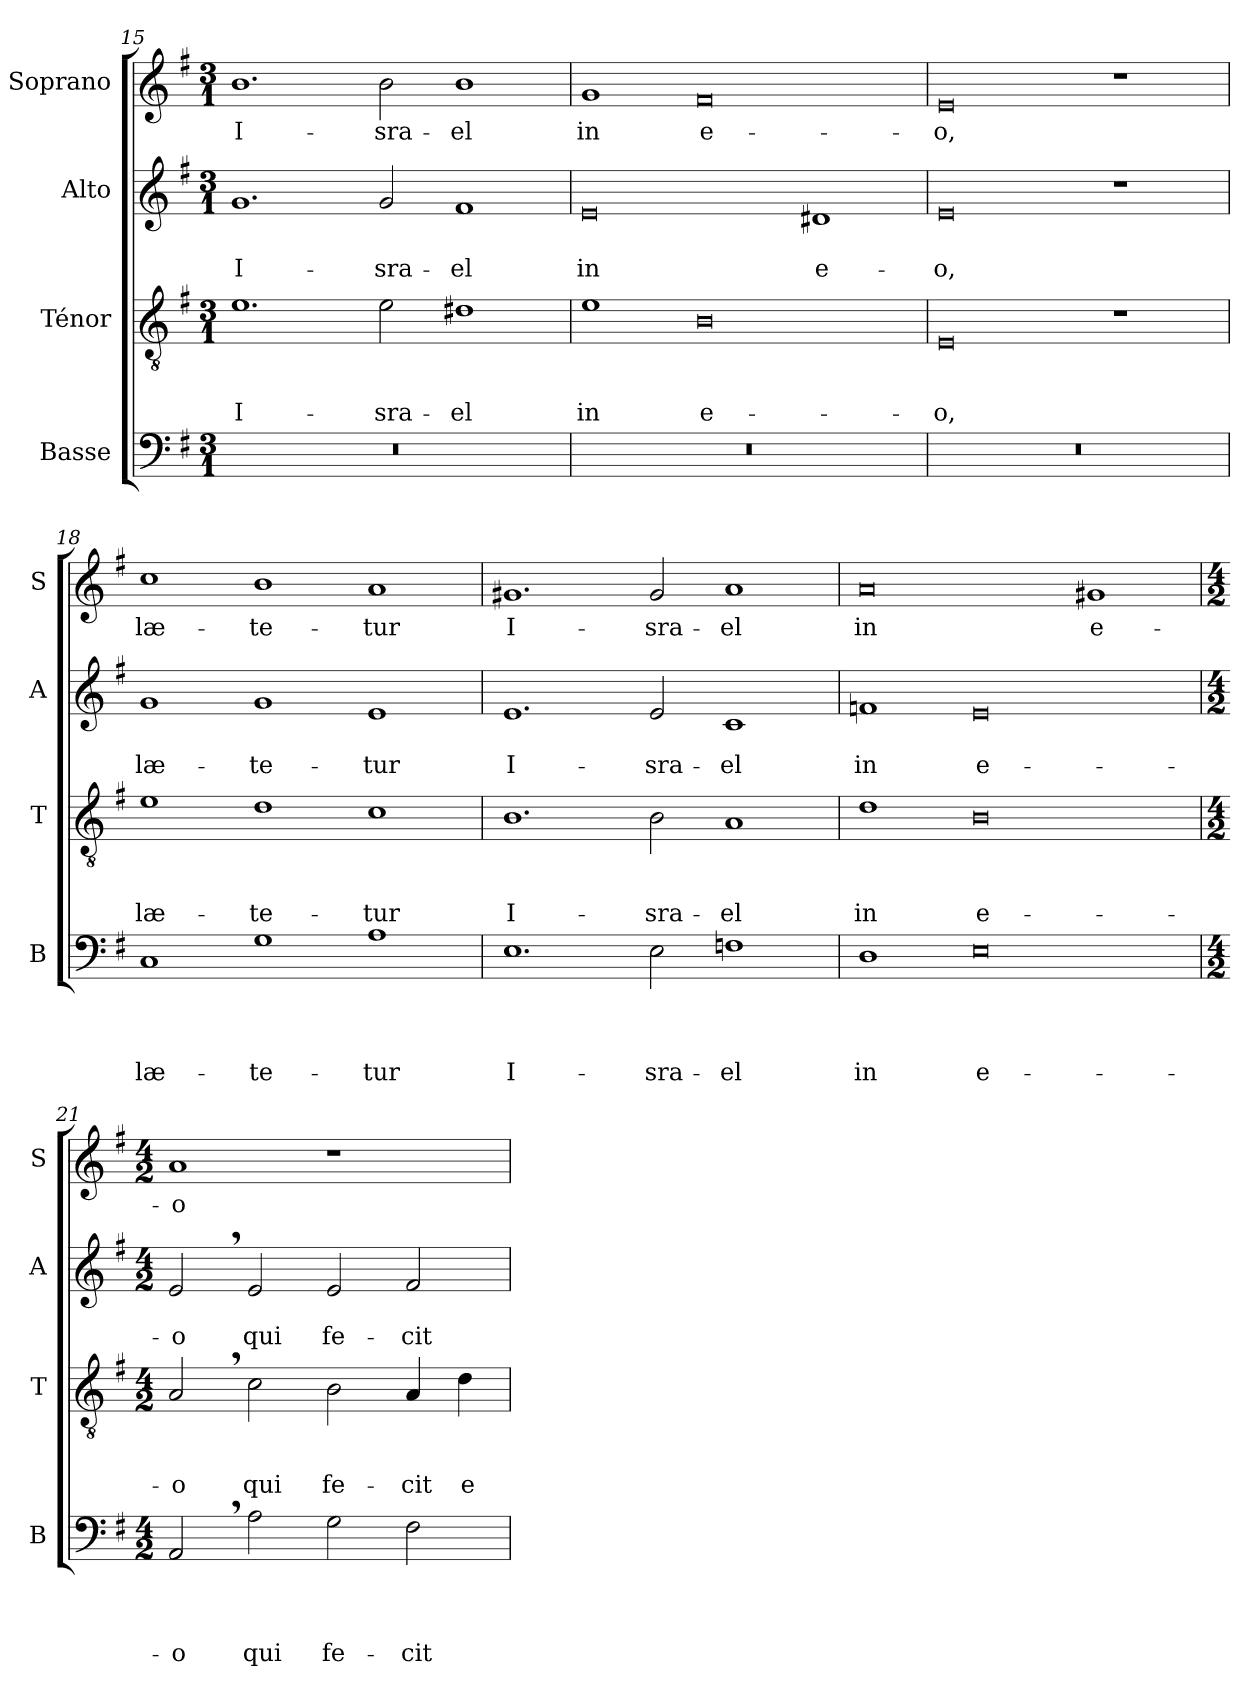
**kern	**text	**text	**text	**text	**kern	**text	**text	**text	**kern	**text	**text	**kern	**text
*part4	*part4	*part4	*part4	*part4	*part3	*part3	*part3	*part3	*part2	*part2	*part2	*part1	*part1
*staff4	*staff4	*staff4	*staff4	*staff4	*staff3	*staff3	*staff3	*staff3	*staff2	*staff2	*staff2	*staff1	*staff1
*I"Basse	*	*	*	*	*I"Ténor	*	*	*	*I"Alto	*	*	*I"Soprano	*
*I'B	*	*	*	*	*I'T	*	*	*	*I'A	*	*	*I'S	*
*clefF4	*	*	*	*	*clefGv2	*	*	*	*clefG2	*	*	*clefG2	*
*k[f#]	*	*	*	*	*k[f#]	*	*	*	*k[f#]	*	*	*k[f#]	*
*G:	*	*	*	*	*G:	*	*	*	*G:	*	*	*G:	*
*M3/1	*	*	*	*	*M3/1	*	*	*	*M3/1	*	*	*M3/1	*
=15	=15	=15	=15	=15	=15	=15	=15	=15	=15	=15	=15	=15	=15
!LO:N:vis=1	!	!	!	!	!	!	!	!LO:LY:b:rj	!	!	!LO:LY:b:rj	!	!LO:LY:b:rj
0.r	.	.	.	.	1.e	.	.	I-	1.g	.	I-	1.b	I-
!	!	!	!	!	!	!	!	!LO:LY:b	!	!	!LO:LY:b	!	!LO:LY:b
.	.	.	.	.	2e\	.	.	-sra-	2g/	.	-sra-	2b\	-sra-
!	!	!	!	!	!	!	!	!LO:LY:b	!	!	!LO:LY:b	!	!LO:LY:b
.	.	.	.	.	1d#X	.	.	-el	1f#	.	-el	1b	-el
!!LO:PB:g=z
=16	=16	=16	=16	=16	=16	=16	=16	=16	=16	=16	=16	=16	=16
!LO:N:vis=1	!	!	!	!	!	!	!	!LO:LY:b	!	!	!LO:LY:b:rj	!	!LO:LY:b
0.r	.	.	.	.	1e	.	.	in	0e	.	in	1g	in
!	!	!	!	!	!	!	!	!LO:LY:b:rj	!	!	!	!	!LO:LY:b:rj
.	.	.	.	.	0B	.	.	e-	.	.	.	0f#	e-
!	!	!	!	!	!	!	!	!	!	!	!LO:LY:b:rj	!	!
.	.	.	.	.	.	.	.	.	1d#X	.	e-	.	.
=17	=17	=17	=17	=17	=17	=17	=17	=17	=17	=17	=17	=17	=17
!LO:N:vis=1	!	!	!	!	!	!	!	!LO:LY:b:rj	!	!	!LO:LY:b:rj	!	!LO:LY:b:rj
0.r	.	.	.	.	0E	.	.	-o,	0e	.	-o,	0e	-o,
.	.	.	.	.	1r	.	.	.	1r	.	.	1r	.
=18	=18	=18	=18	=18	=18	=18	=18	=18	=18	=18	=18	=18	=18
!	!	!	!	!LO:LY:b	!	!	!	!LO:LY:b	!	!	!LO:LY:b	!	!LO:LY:b
1C	.	.	.	læ-	1e	.	.	læ-	1g	.	læ-	1cc	læ-
!	!	!	!	!LO:LY:b	!	!	!	!LO:LY:b	!	!	!LO:LY:b	!	!LO:LY:b
1G	.	.	.	-te-	1d	.	.	-te-	1g	.	-te-	1b	-te-
!	!	!	!	!LO:LY:b	!	!	!	!LO:LY:b	!	!	!LO:LY:b	!	!LO:LY:b
1A	.	.	.	-tur	1c	.	.	-tur	1e	.	-tur	1a	-tur
=19	=19	=19	=19	=19	=19	=19	=19	=19	=19	=19	=19	=19	=19
!	!	!	!	!LO:LY:b:rj	!	!	!	!LO:LY:b:rj	!	!	!LO:LY:b:rj	!	!LO:LY:b:rj
1.E	.	.	.	I-	1.B	.	.	I-	1.e	.	I-	1.g#X	I-
!	!	!	!	!LO:LY:b	!	!	!	!LO:LY:b	!	!	!LO:LY:b	!	!LO:LY:b
2E\	.	.	.	-sra-	2B\	.	.	-sra-	2e/	.	-sra-	2g#/	-sra-
!	!	!	!	!LO:LY:b	!	!	!	!LO:LY:b	!	!	!LO:LY:b	!	!LO:LY:b
1Fn	.	.	.	-el	1A	.	.	-el	1c	.	-el	1a	-el
=20	=20	=20	=20	=20	=20	=20	=20	=20	=20	=20	=20	=20	=20
!	!	!	!	!LO:LY:b	!	!	!	!LO:LY:b	!	!	!LO:LY:b	!	!LO:LY:b:rj
1D	.	.	.	in	1d	.	.	in	1fn	.	in	0a	in
!	!	!	!	!LO:LY:b:rj	!	!	!	!LO:LY:b:rj	!	!	!LO:LY:b:rj	!	!
0E	.	.	.	e-	0B	.	.	e-	0e	.	e-	.	.
!	!	!	!	!	!	!	!	!	!	!	!	!	!LO:LY:b:rj
.	.	.	.	.	.	.	.	.	.	.	.	1g#X	e-
!!LO:LB:g=z
=21	=21	=21	=21	=21	=21	=21	=21	=21	=21	=21	=21	=21	=21
*M4/2	*	*	*	*	*M4/2	*	*	*	*M4/2	*	*	*M4/2	*
!	!	!	!	!LO:LY:b	!	!	!	!LO:LY:b	!	!	!LO:LY:b	!	!LO:LY:b:rj
2AA,>/	.	.	.	-o	2A,>/	.	.	-o	2e,>/	.	-o	1a	-o
!	!	!	!	!LO:LY:b	!	!	!	!LO:LY:b	!	!	!LO:LY:b	!	!
2A\	.	.	.	qui	2c\	.	.	qui	2e/	.	qui	.	.
!	!	!	!	!LO:LY:b	!	!	!	!LO:LY:b	!	!	!LO:LY:b	!	!
2G\	.	.	.	fe-	2B\	.	.	fe-	2e/	.	fe-	1r	.
!	!	!	!	!LO:LY:b	!	!	!	!LO:LY:b	!	!	!LO:LY:b	!	!
2F#\	.	.	.	-cit	4A/	.	.	-cit	2f#/	.	-cit	.	.
!	!	!	!	!	!	!	!	!LO:LY:b	!	!	!	!	!
.	.	.	.	.	4d\	.	.	e-	.	.	.	.	.
=	=	=	=	=	=	=	=	=	=	=	=	=	=
*-	*-	*-	*-	*-	*-	*-	*-	*-	*-	*-	*-	*-	*-
